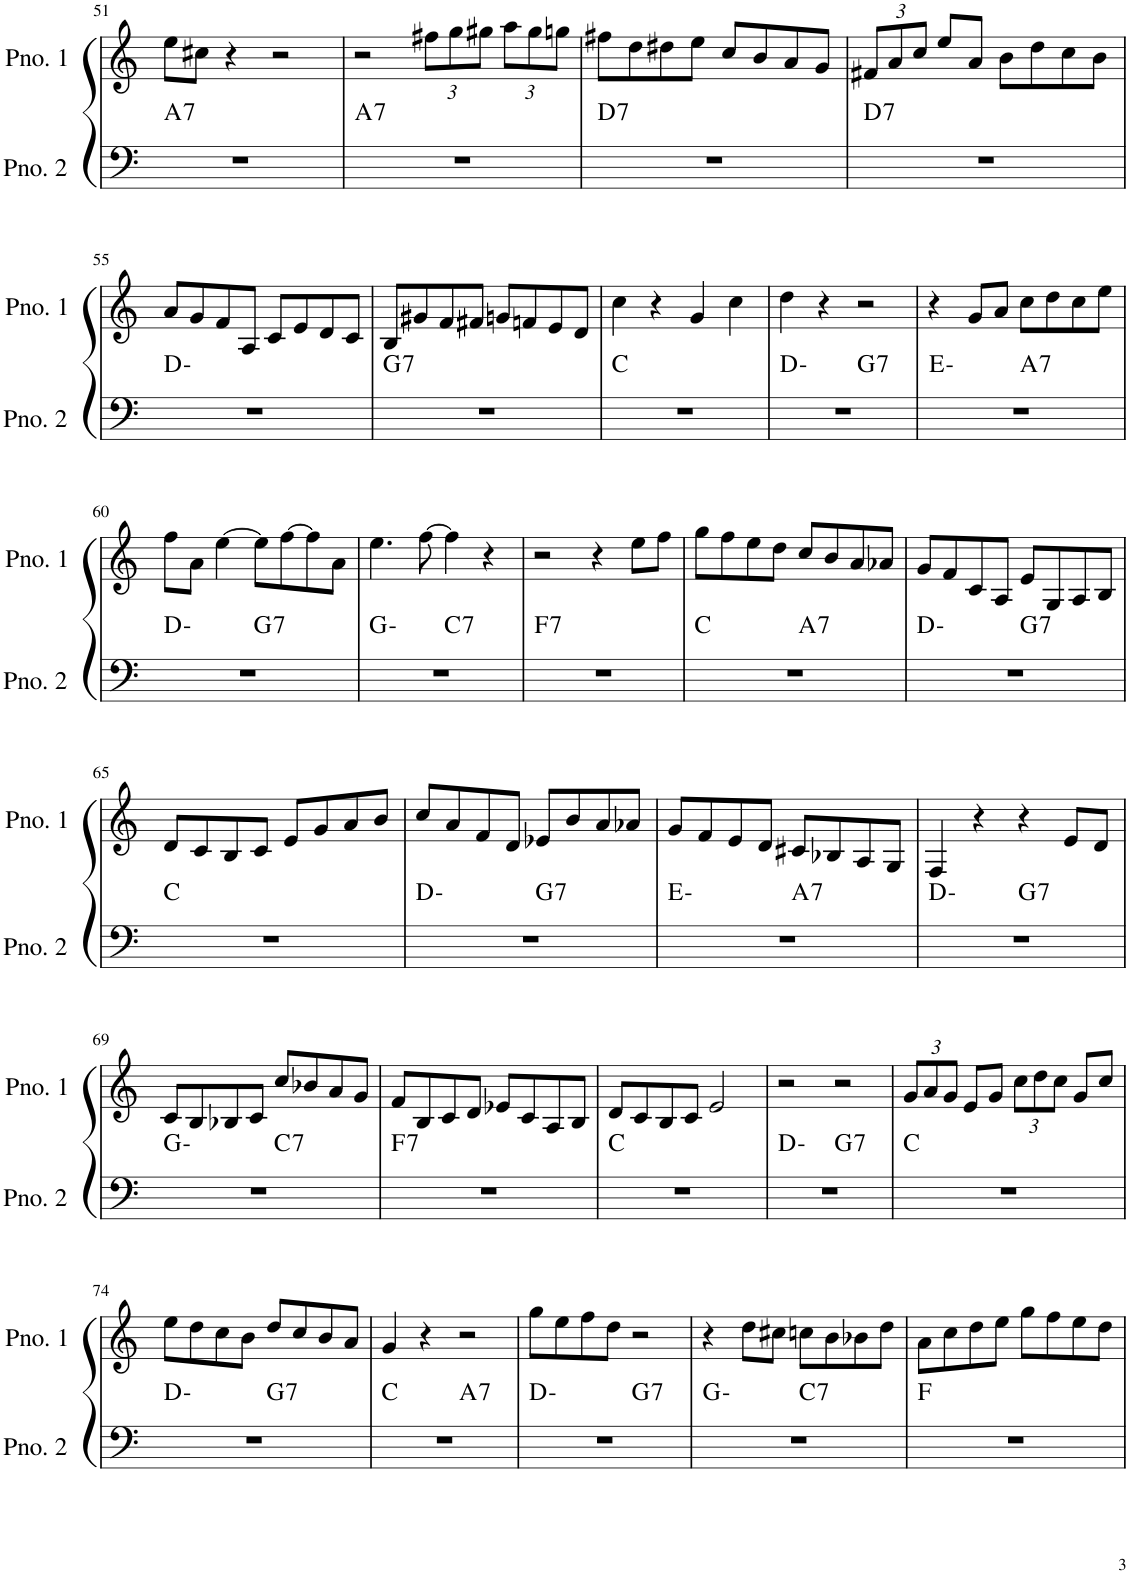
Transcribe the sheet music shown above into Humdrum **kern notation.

**kern	**harte	**kern
*part2	*part2	*part1
*staff2	*	*staff1
*I"ピアノ 2	*	*I"ピアノ 1
!!LO:PB:g=z
*clefF4	*	*clefG2
*k[]	*	*k[]
*M4/4	*	*M4/4
=51	=51	=51
!	!LO:H:kt=7	!
1r	A:7	8ee\L
.	.	8cc#X\J
.	.	4r
.	.	2r
=52	=52	=52
!	!LO:H:kt=7	!
1r	A:7	2r
*	*	*Xbrackettup
.	.	12ff#X\L
.	.	12gg\
.	.	12gg#X\J
.	.	12aa\L
.	.	12gg#\
.	.	12ggn\J
=53	=53	=53
!	!LO:H:kt=7	!
1r	D:7	8ff#X\L
.	.	8dd\
.	.	8dd#X\
.	.	8ee\J
.	.	8cc/L
.	.	8b/
.	.	8a/
.	.	8g/J
=54	=54	=54
!	!LO:H:kt=7	!
1r	D:7	12f#X/L
.	.	12a/
.	.	12cc/J
.	.	8ee/L
.	.	8a/J
.	.	8b\L
.	.	8dd\
.	.	8cc\
.	.	8b\J
!!LO:LB:g=z
=55	=55	=55
1r	D:min	8a/L
.	.	8g/
.	.	8f/
.	.	8A/J
.	.	8c/L
.	.	8e/
.	.	8d/
.	.	8c/J
=56	=56	=56
!	!LO:H:kt=7	!
1r	G:7	8B/L
.	.	8g#X/
.	.	8f/
.	.	8f#X/J
.	.	8gn/L
.	.	8fn/
.	.	8e/
.	.	8d/J
=57	=57	=57
1r	C:maj	4cc\
.	.	4r
.	.	4g/
.	.	4cc\
=58	=58	=58
*^	*	*
1r	2ryy	D:min	4dd\
.	.	.	4r
!	!	!LO:H:kt=7	!
.	2ryy	G:7	2r
=59	=59	=59	=59
1r	2ryy	E:min	4r
.	.	.	8g/L
.	.	.	8a/J
!	!	!LO:H:kt=7	!
.	2ryy	A:7	8cc\L
.	.	.	8dd\
.	.	.	8cc\
.	.	.	8ee\J
!!LO:LB:g=z
=60	=60	=60	=60
1r	2ryy	D:min	8ff\L
.	.	.	8a\J
.	.	.	[4ee\
!	!	!LO:H:kt=7	!
.	2ryy	G:7	8ee\L]
.	.	.	[8ff\
.	.	.	8ff\]
.	.	.	8a\J
=61	=61	=61	=61
1r	2ryy	G:min	4.ee\
.	.	.	[8ff\
!	!	!LO:H:kt=7	!
.	2ryy	C:7	4ff\]
.	.	.	4r
=62	=62	=62	=62
!	!	!LO:H:kt=7	!
*v	*v	*	*
1r	F:7	2r
.	.	4r
.	.	8ee\L
.	.	8ff\J
=63	=63	=63
*^	*	*
1r	2ryy	C:maj	8gg\L
.	.	.	8ff\
.	.	.	8ee\
.	.	.	8dd\J
!	!	!LO:H:kt=7	!
.	2ryy	A:7	8cc/L
.	.	.	8b/
.	.	.	8a/
.	.	.	8a-X/J
=64	=64	=64	=64
1r	2ryy	D:min	8g/L
.	.	.	8f/
.	.	.	8c/
.	.	.	8A/J
!	!	!LO:H:kt=7	!
.	2ryy	G:7	8e/L
.	.	.	8G/
.	.	.	8A/
.	.	.	8B/J
*v	*v	*	*
!!LO:LB:g=z
=65	=65	=65
1r	C:maj	8d/L
.	.	8c/
.	.	8B/
.	.	8c/J
.	.	8e/L
.	.	8g/
.	.	8a/
.	.	8b/J
=66	=66	=66
*^	*	*
1r	2ryy	D:min	8cc/L
.	.	.	8a/
.	.	.	8f/
.	.	.	8d/J
!	!	!LO:H:kt=7	!
.	2ryy	G:7	8e-X/L
.	.	.	8b/
.	.	.	8a/
.	.	.	8a-X/J
=67	=67	=67	=67
1r	2ryy	E:min	8g/L
.	.	.	8f/
.	.	.	8e/
.	.	.	8d/J
!	!	!LO:H:kt=7	!
.	2ryy	A:7	8c#X/L
.	.	.	8B-X/
.	.	.	8A/
.	.	.	8G/J
=68	=68	=68	=68
1r	2ryy	D:min	4F/
.	.	.	4r
!	!	!LO:H:kt=7	!
.	2ryy	G:7	4r
.	.	.	8e/L
.	.	.	8d/J
!!LO:LB:g=z
=69	=69	=69	=69
1r	2ryy	G:min	8c/L
.	.	.	8B/
.	.	.	8B-X/
.	.	.	8c/J
!	!	!LO:H:kt=7	!
.	2ryy	C:7	8cc/L
.	.	.	8b-X/
.	.	.	8a/
.	.	.	8g/J
=70	=70	=70	=70
!	!	!LO:H:kt=7	!
*v	*v	*	*
1r	F:7	8f/L
.	.	8B/
.	.	8c/
.	.	8d/J
.	.	8e-X/L
.	.	8c/
.	.	8A/
.	.	8B/J
=71	=71	=71
1r	C:maj	8d/L
.	.	8c/
.	.	8B/
.	.	8c/J
.	.	2e/
=72	=72	=72
*^	*	*
1r	2ryy	D:min	2r
!	!	!LO:H:kt=7	!
.	2ryy	G:7	2r
*v	*v	*	*
=73	=73	=73
1r	C:maj	12g/L
.	.	12a/
.	.	12g/J
.	.	8e/L
.	.	8g/J
.	.	12cc\L
.	.	12dd\
.	.	12cc\J
.	.	8g/L
.	.	8cc/J
!!LO:LB:g=z
=74	=74	=74
*^	*	*
1r	2ryy	D:min	8ee\L
.	.	.	8dd\
.	.	.	8cc\
.	.	.	8b\J
!	!	!LO:H:kt=7	!
.	2ryy	G:7	8dd/L
.	.	.	8cc/
.	.	.	8b/
.	.	.	8a/J
=75	=75	=75	=75
1r	2ryy	C:maj	4g/
.	.	.	4r
!	!	!LO:H:kt=7	!
.	2ryy	A:7	2r
=76	=76	=76	=76
1r	2ryy	D:min	8gg\L
.	.	.	8ee\
.	.	.	8ff\
.	.	.	8dd\J
!	!	!LO:H:kt=7	!
.	2ryy	G:7	2r
=77	=77	=77	=77
1r	2ryy	G:min	4r
.	.	.	8dd\L
.	.	.	8cc#X\J
!	!	!LO:H:kt=7	!
.	2ryy	C:7	8ccn\L
.	.	.	8b\
.	.	.	8b-X\
.	.	.	8dd\J
*v	*v	*	*
=78	=78	=78
1r	F:maj	8a\L
.	.	8cc\
.	.	8dd\
.	.	8ee\J
.	.	8gg\L
.	.	8ff\
.	.	8ee\
.	.	8dd\J
=	=	=
*-	*-	*-
